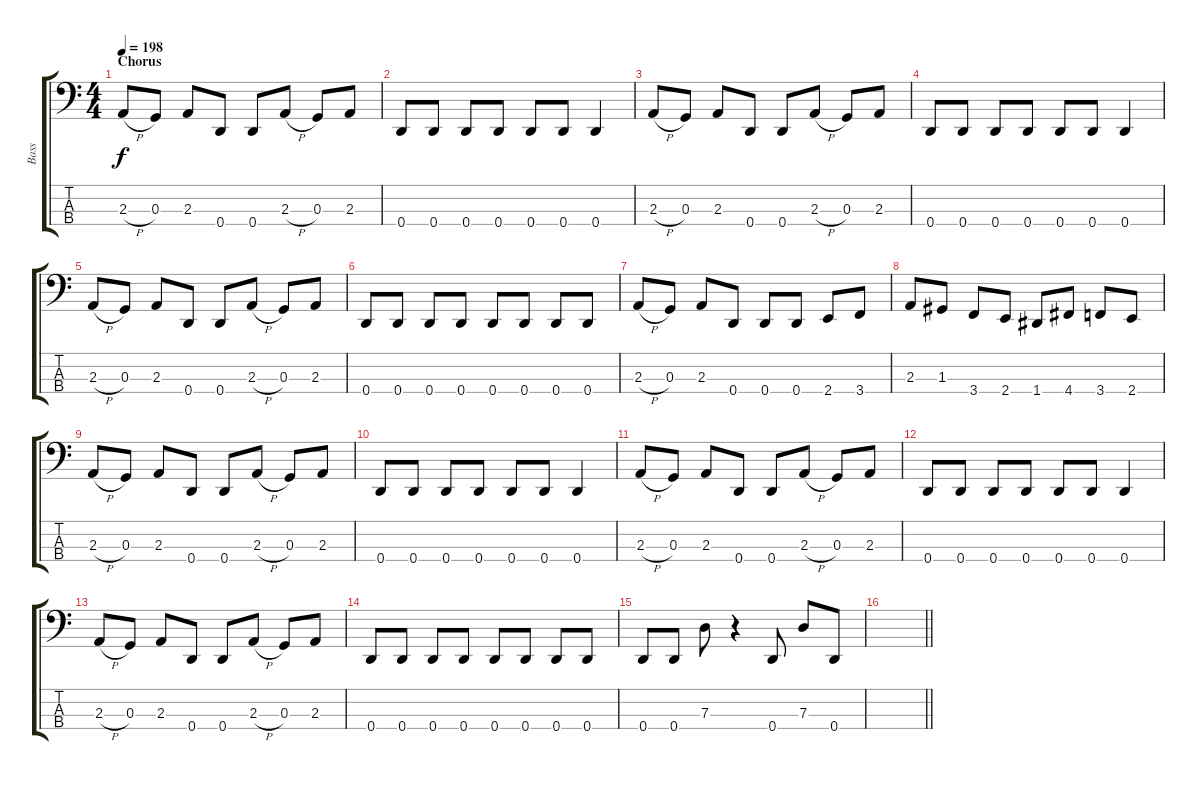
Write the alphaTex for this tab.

\track ("Bass" "Bass") {instrument electricbassfinger}
\staff {score tabs}
\tuning (F2 C2 G1 D1) {hide}
\ts (4 4)
\section ("" "Chorus")
\tempo 198
\clef f4
\ks c
2.3{h}.8{dy f} 0.3.8 2.3.8 0.4.8 0.4.8 2.3{h}.8 0.3.8 2.3.8 |
0.4.8 0.4.8 0.4.8 0.4.8 0.4.8 0.4.8 0.4.4 |
2.3{h}.8 0.3.8 2.3.8 0.4.8 0.4.8 2.3{h}.8 0.3.8 2.3.8 |
0.4.8 0.4.8 0.4.8 0.4.8 0.4.8 0.4.8 0.4.4 |
2.3{h}.8 0.3.8 2.3.8 0.4.8 0.4.8 2.3{h}.8 0.3.8 2.3.8 |
0.4.8 0.4.8 0.4.8 0.4.8 0.4.8 0.4.8 0.4.8 0.4.8 |
2.3{h}.8 0.3.8 2.3.8 0.4.8 0.4.8 0.4.8 2.4.8 3.4.8 |
2.3.8 1.3.8 3.4.8 2.4.8 1.4.8 4.4.8 3.4.8 2.4.8 |
2.3{h}.8 0.3.8 2.3.8 0.4.8 0.4.8 2.3{h}.8 0.3.8 2.3.8 |
0.4.8 0.4.8 0.4.8 0.4.8 0.4.8 0.4.8 0.4.4 |
2.3{h}.8 0.3.8 2.3.8 0.4.8 0.4.8 2.3{h}.8 0.3.8 2.3.8 |
0.4.8 0.4.8 0.4.8 0.4.8 0.4.8 0.4.8 0.4.4 |
2.3{h}.8 0.3.8 2.3.8 0.4.8 0.4.8 2.3{h}.8 0.3.8 2.3.8 |
0.4.8 0.4.8 0.4.8 0.4.8 0.4.8 0.4.8 0.4.8 0.4.8 |
0.4.8 0.4.8 7.3.8 r.4 0.4.8 7.3.8 0.4.8 |
\barLineRight lightlight
